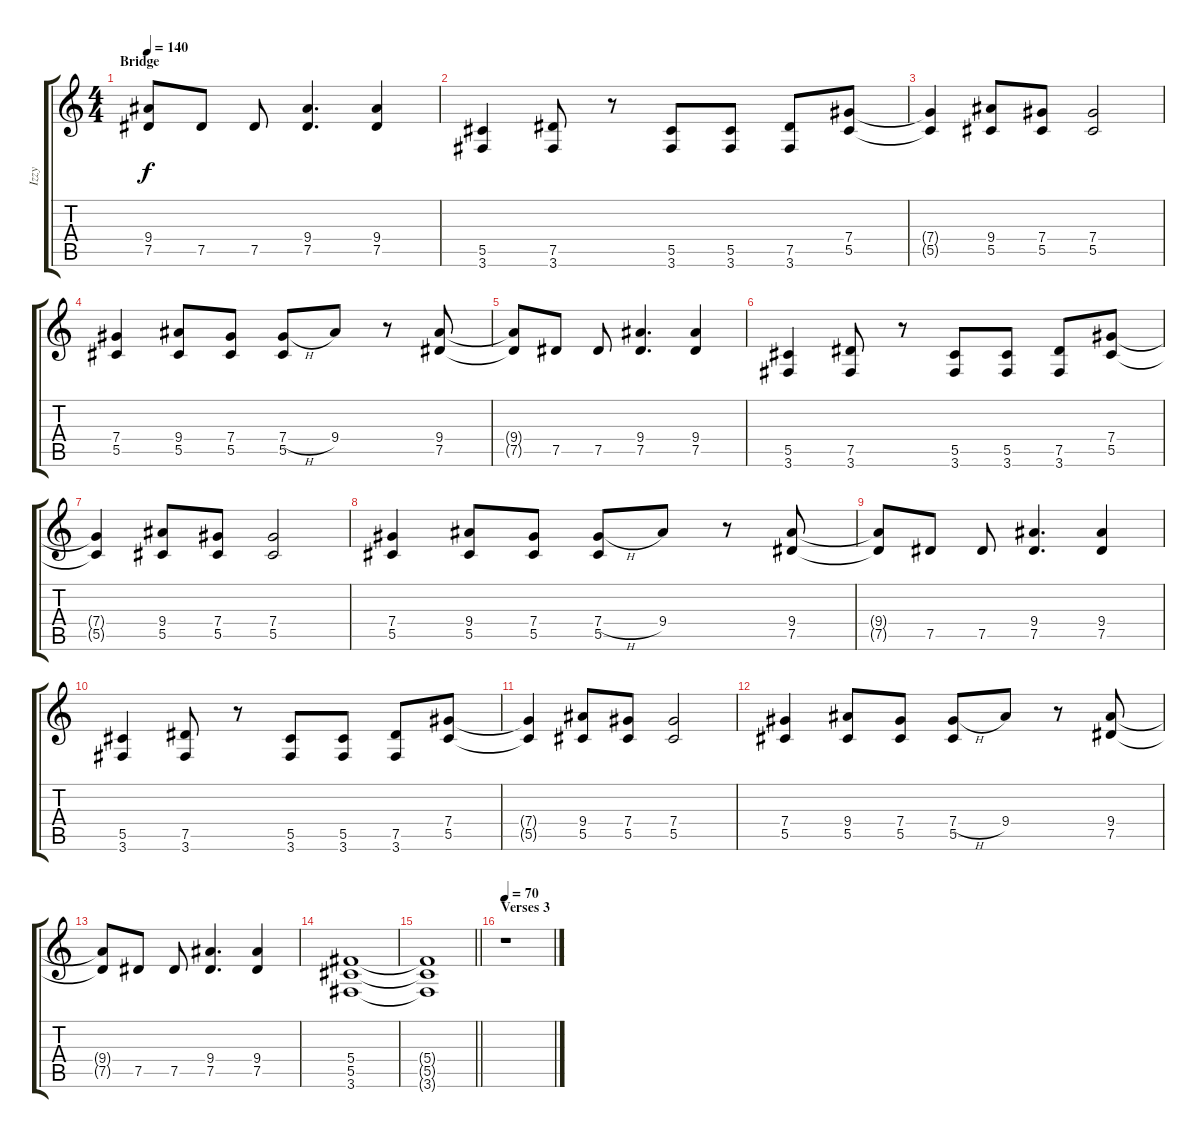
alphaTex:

\track ("Izzy" "Izzy") {instrument electricguitarclean}
\staff {score tabs}
\tuning (Eb4 Bb3 Gb3 Db3 Ab2 Eb2) {hide}
\ts (4 4)
\section ("" "Bridge")
\tempo 140
\clef g2
\ks c
(9.4{t} 7.5{t}).8{dy f} 7.5.8 7.5.8 (9.4 7.5).4{d} (9.4 7.5).4 |
(5.5 3.6).4 (7.5 3.6).8 r.8 (5.5 3.6).8 (5.5 3.6).8 (7.5 3.6).8 (7.4 5.5).8 |
(7.4{t} 5.5{t}).4 (9.4 5.5).8 (7.4 5.5).8 (7.4 5.5).2 |
(7.4 5.5).4 (9.4 5.5).8 (7.4 5.5).8 (7.4{h} 5.5).8 9.4.8 r.8 (9.4 7.5).8 |
(9.4{t} 7.5{t}).8 7.5.8 7.5.8 (9.4 7.5).4{d} (9.4 7.5).4 |
(5.5 3.6).4 (7.5 3.6).8 r.8 (5.5 3.6).8 (5.5 3.6).8 (7.5 3.6).8 (7.4 5.5).8 |
(7.4{t} 5.5{t}).4 (9.4 5.5).8 (7.4 5.5).8 (7.4 5.5).2 |
(7.4 5.5).4 (9.4 5.5).8 (7.4 5.5).8 (7.4{h} 5.5).8 9.4.8 r.8 (9.4 7.5).8 |
(9.4{t} 7.5{t}).8 7.5.8 7.5.8 (9.4 7.5).4{d} (9.4 7.5).4 |
(5.5 3.6).4 (7.5 3.6).8 r.8 (5.5 3.6).8 (5.5 3.6).8 (7.5 3.6).8 (7.4 5.5).8 |
(7.4{t} 5.5{t}).4 (9.4 5.5).8 (7.4 5.5).8 (7.4 5.5).2 |
(7.4 5.5).4 (9.4 5.5).8 (7.4 5.5).8 (7.4{h} 5.5).8 9.4.8 r.8 (9.4 7.5).8 |
(9.4{t} 7.5{t}).8 7.5.8 7.5.8 (9.4 7.5).4{d} (9.4 7.5).4 |
(5.4 5.5 3.6).1 |
\barLineRight lightlight
(5.4{t} 5.5{t} 3.6{t}).1 |
\section ("" "Verses 3")
\tempo 70
r.1
